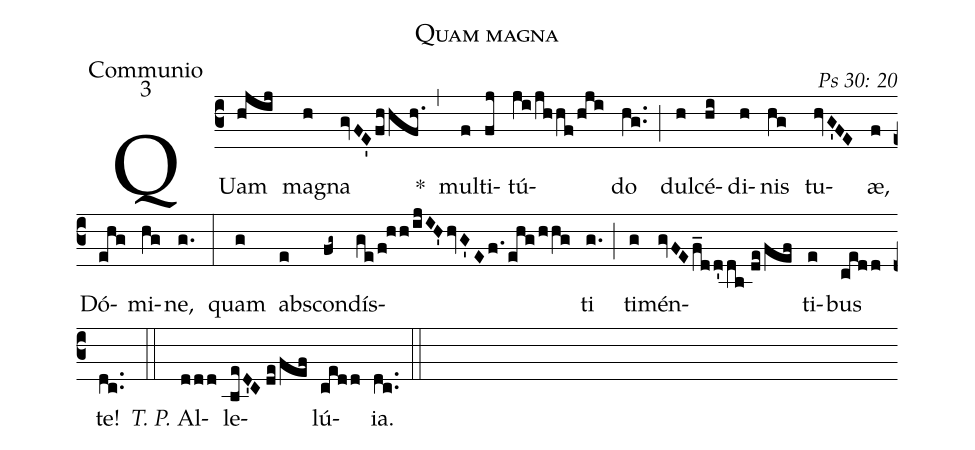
name: Quam magna;
office-part: Communio;
mode: 3;
commentary: Ps 30: 20;
%%
(c3) QUam(hjij) ma(h)gna(gvFE'fhhfh.) *(,) mul(f)ti(fj)tú(ji/jhhf/hji)do(hg..) (;) dul(h)cé(hi)di(h)nis(hg) tu(hvG'FE)æ,(f) Dó(ehg)mi(hg)ne,(g.) (:)
quam(g) abs(e)con(fg~)dís(ge/f!hh/ijIH'hvG'Ef./ehg/hhg)ti(g.) (;) ti(g)mén(gvFEf_dd'db//de/fef)ti(e)bus(cedd) te!(dc..) (::)
<i>T. P.</i> Al(ddd)le(beD'C//de/fef)lú(cedd)ia.(dc..) (::)
